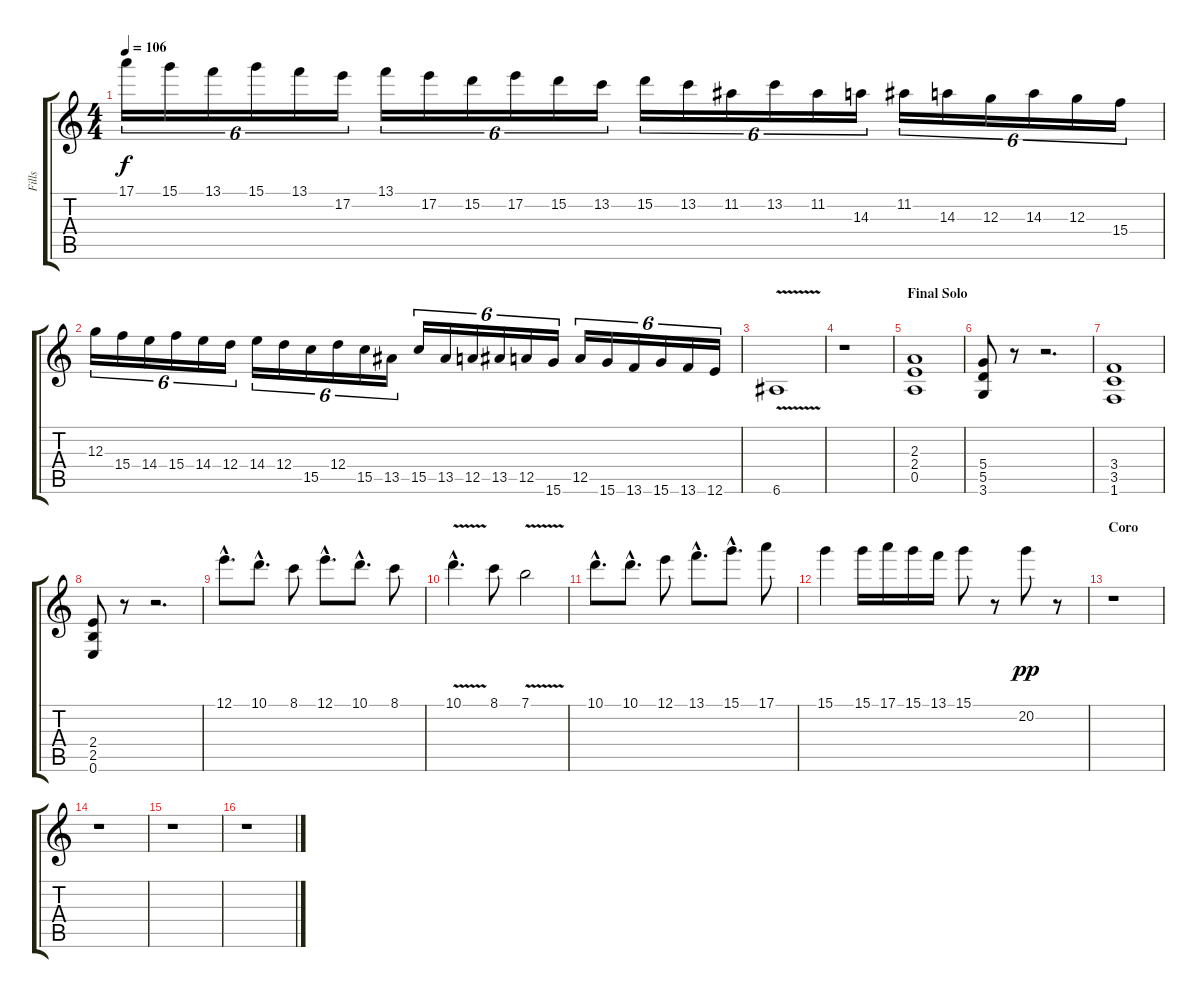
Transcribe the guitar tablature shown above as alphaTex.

\track ("Fills" "Fills") {instrument distortionguitar}
\staff {score tabs}
\tuning (E4 B3 G3 D3 A2 E2) {hide}
\ts (4 4)
\tempo 106
\clef g2
\ks c
17.1.16{tu (6 4) dy f} 15.1.16{tu (6 4)} 13.1.16{tu (6 4)} 15.1.16{tu (6 4)} 13.1.16{tu (6 4)} 17.2.16{tu (6 4)} 13.1.16{tu (6 4)} 17.2.16{tu (6 4)} 15.2.16{tu (6 4)} 17.2.16{tu (6 4)} 15.2.16{tu (6 4)} 13.2.16{tu (6 4)} 15.2.16{tu (6 4)} 13.2.16{tu (6 4)} 11.2.16{tu (6 4)} 13.2.16{tu (6 4)} 11.2.16{tu (6 4)} 14.3.16{tu (6 4)} 11.2.16{tu (6 4)} 14.3.16{tu (6 4)} 12.3.16{tu (6 4)} 14.3.16{tu (6 4)} 12.3.16{tu (6 4)} 15.4.16{tu (6 4)} |
12.3.16{tu (6 4)} 15.4.16{tu (6 4)} 14.4.16{tu (6 4)} 15.4.16{tu (6 4)} 14.4.16{tu (6 4)} 12.4.16{tu (6 4)} 14.4.16{tu (6 4)} 12.4.16{tu (6 4)} 15.5.16{tu (6 4)} 12.4.16{tu (6 4)} 15.5.16{tu (6 4)} 13.5.16{tu (6 4)} 15.5.16{tu (6 4)} 13.5.16{tu (6 4)} 12.5.16{tu (6 4)} 13.5.16{tu (6 4)} 12.5.16{tu (6 4)} 15.6.16{tu (6 4)} 12.5.16{tu (6 4)} 15.6.16{tu (6 4)} 13.6.16{tu (6 4)} 15.6.16{tu (6 4)} 13.6.16{tu (6 4)} 12.6.16{tu (6 4)} |
6.6{v}.1 |
r.1 |
\section ("" "Final Solo")
(2.3 2.4 0.5).1 |
(5.4 5.5 3.6).8 r.8 r.2{d} |
(3.4 3.5 1.6).1 |
(2.4 2.5 0.6).8 r.8 r.2{d} |
12.1{hac}.8{d} 10.1{hac}.8{d} 8.1.8 12.1{hac}.8{d} 10.1{hac}.8{d} 8.1.8 |
10.1{v hac}.4{d} 8.1.8 7.1{v}.2 |
10.1{hac}.8{d} 10.1{hac}.8{d} 12.1.8 13.1{hac}.8{d} 15.1{hac}.8{d} 17.1.8 |
15.1.4 15.1.16 17.1.16 15.1.16 13.1.16 15.1.8 r.8 20.2.8{dy pp} r.8 |
\section ("" "Coro")
r.1 |
r.1 |
r.1 |
r.1
